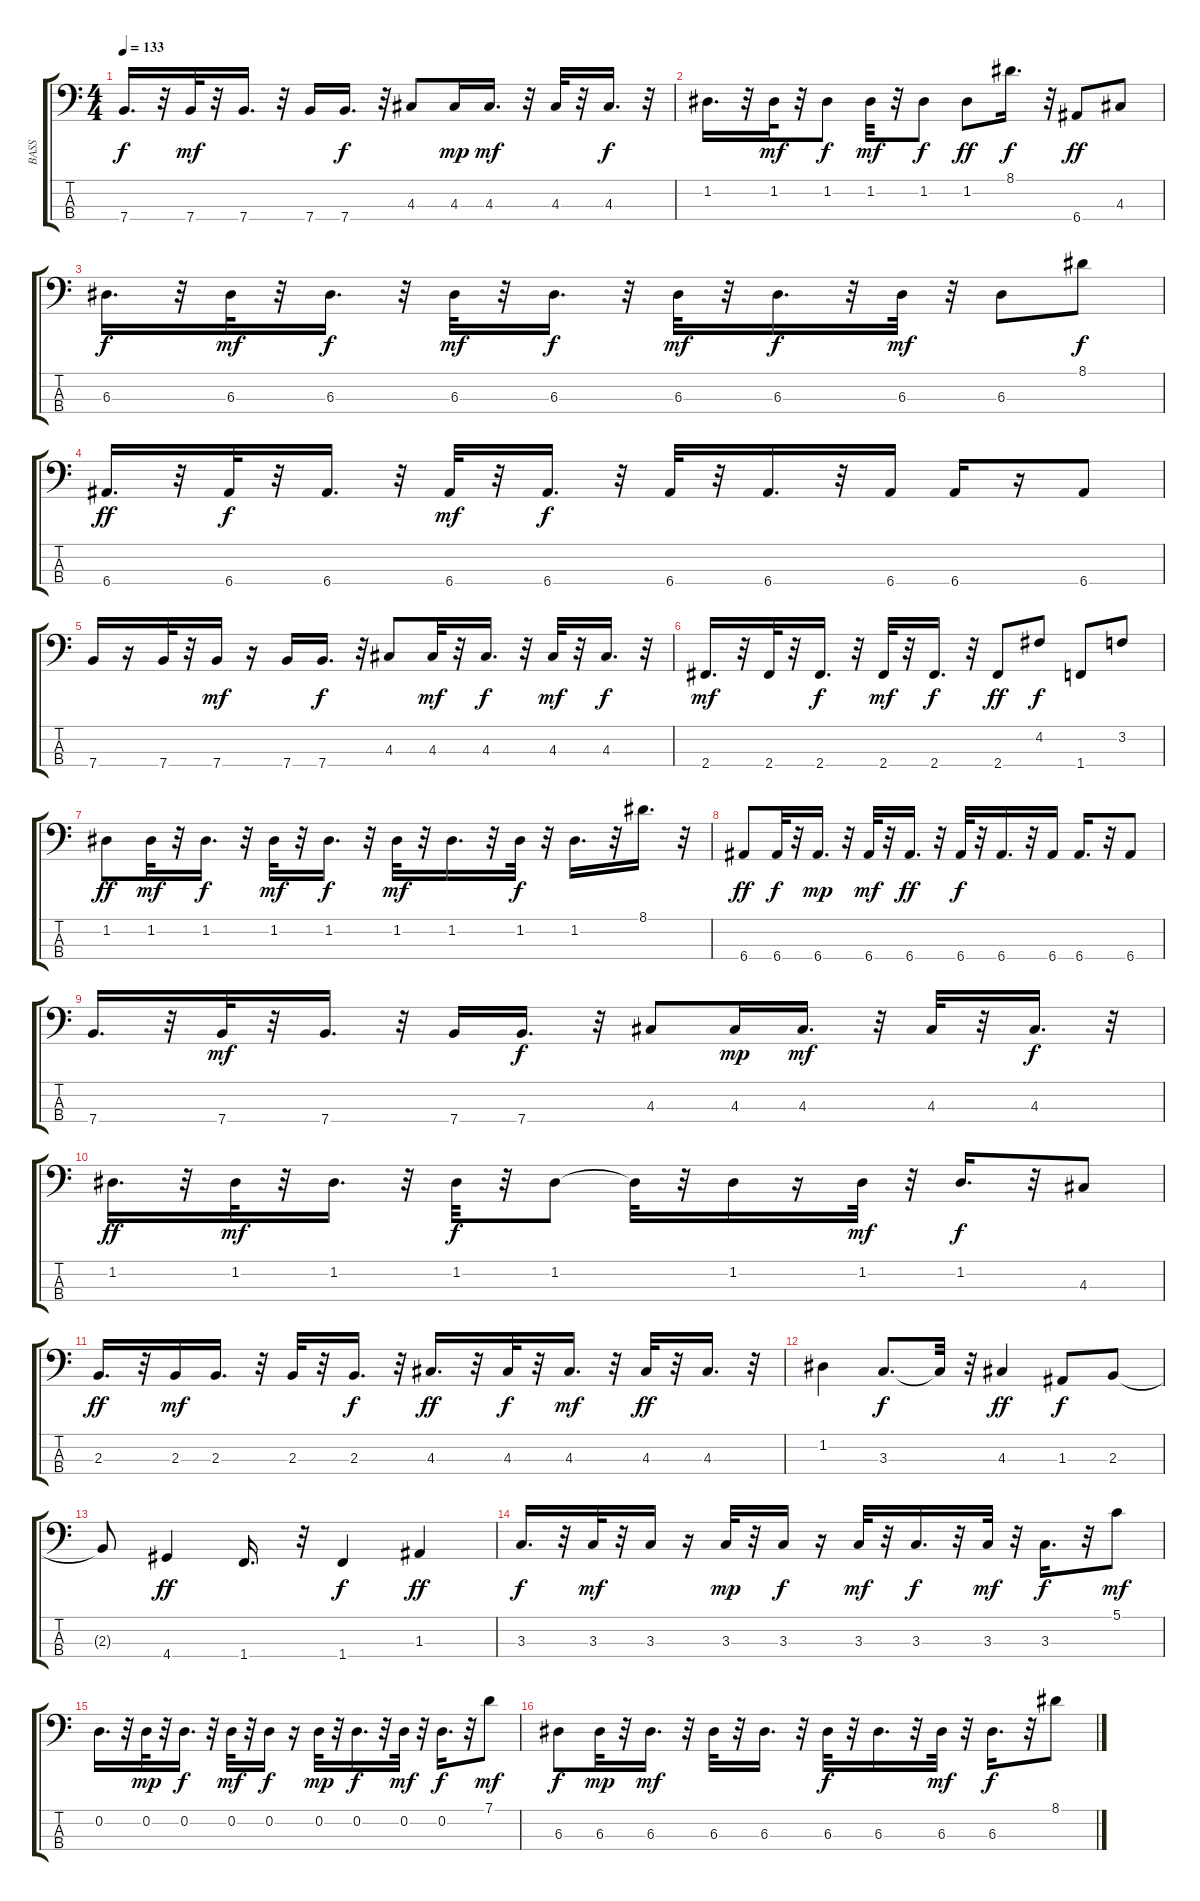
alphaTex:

\track ("BASS                                " "BASS      ") {instrument synthbass2}
\staff {score tabs}
\tuning (G2 D2 A1 E1) {hide}
\ts (4 4)
\tempo 133
\clef f4
\ks c
7.4.16{d dy f} r.32 7.4.32{dy mf} r.32 7.4.16{d} r.32 7.4.16 7.4.16{d dy f} r.32 4.3.8 4.3.16{dy mp} 4.3.16{d dy mf} r.32 4.3.32 r.32 4.3.16{d dy f} r.32 |
1.2.16{d} r.32 1.2.32{dy mf} r.32 1.2.8{dy f} 1.2.32{dy mf} r.32 1.2.8{dy f} 1.2.8{dy ff} 8.1.16{d dy f} r.32 6.4.8{dy ff} 4.3.8 |
6.3.16{d dy f} r.32 6.3.32{dy mf} r.32 6.3.16{d dy f} r.32 6.3.32{dy mf} r.32 6.3.16{d dy f} r.32 6.3.32{dy mf} r.32 6.3.16{d dy f} r.32 6.3.32{dy mf} r.32 6.3.8 8.1.8{dy f} |
6.4.16{d dy ff} r.32 6.4.32{dy f} r.32 6.4.16{d} r.32 6.4.32{dy mf} r.32 6.4.16{d dy f} r.32 6.4.32 r.32 6.4.16{d} r.32 6.4.16 6.4.16 r.16 6.4.8 |
7.4.16 r.16 7.4.32 r.32 7.4.16{dy mf} r.16 7.4.16 7.4.16{d dy f} r.32 4.3.8 4.3.32{dy mf} r.32 4.3.16{d dy f} r.32 4.3.32{dy mf} r.32 4.3.16{d dy f} r.32 |
2.4.16{d dy mf} r.32 2.4.32 r.32 2.4.16{d dy f} r.32 2.4.32{dy mf} r.32 2.4.16{d dy f} r.32 2.4.8{dy ff} 4.2.8{dy f} 1.4.8 3.2.8 |
1.2.8{dy ff} 1.2.32{dy mf} r.32 1.2.16{d dy f} r.32 1.2.32{dy mf} r.32 1.2.16{d dy f} r.32 1.2.32{dy mf} r.32 1.2.16{d} r.32 1.2.32{dy f} r.32 1.2.16{d} r.32 8.1.16{d} r.32 |
6.4.8{dy ff} 6.4.32{dy f} r.32 6.4.16{d dy mp} r.32 6.4.32{dy mf} r.32 6.4.16{d dy ff} r.32 6.4.32{dy f} r.32 6.4.16{d} r.32 6.4.16 6.4.16{d} r.32 6.4.8 |
7.4.16{d} r.32 7.4.32{dy mf} r.32 7.4.16{d} r.32 7.4.16 7.4.16{d dy f} r.32 4.3.8 4.3.16{dy mp} 4.3.16{d dy mf} r.32 4.3.32 r.32 4.3.16{d dy f} r.32 |
1.2.16{d dy ff} r.32 1.2.32{dy mf} r.32 1.2.16{d} r.32 1.2.32{dy f} r.32 1.2.8 1.2{t}.32 r.32 1.2.16 r.16 1.2.32{dy mf} r.32 1.2.16{d dy f} r.32 4.3.8 |
2.3.16{d dy ff} r.32 2.3.16{dy mf} 2.3.16{d} r.32 2.3.32 r.32 2.3.16{d dy f} r.32 4.3.16{d dy ff} r.32 4.3.32{dy f} r.32 4.3.16{d dy mf} r.32 4.3.32{dy ff} r.32 4.3.16{d} r.32 |
1.2.4 3.3.8{d dy f} 3.3{t}.32 r.32 4.3.4{dy ff} 1.3.8{dy f} 2.3.8 |
2.3{t}.8 4.4.4{dy ff} 1.4.16{d} r.32 1.4.4{dy f} 1.3.4{dy ff} |
3.3.16{d dy f} r.32 3.3.32{dy mf} r.32 3.3.16 r.16 3.3.32{dy mp} r.32 3.3.16{dy f} r.16 3.3.32{dy mf} r.32 3.3.16{d dy f} r.32 3.3.32{dy mf} r.32 3.3.16{d dy f} r.32 5.1.8{dy mf} |
0.2.16{d} r.32 0.2.32{dy mp} r.32 0.2.16{d dy f} r.32 0.2.32{dy mf} r.32 0.2.16{dy f} r.16 0.2.32{dy mp} r.32 0.2.16{d dy f} r.32 0.2.32{dy mf} r.32 0.2.16{d dy f} r.32 7.1.8{dy mf} |
6.3.8{dy f} 6.3.32{dy mp} r.32 6.3.16{d dy mf} r.32 6.3.32 r.32 6.3.16{d} r.32 6.3.32{dy f} r.32 6.3.16{d} r.32 6.3.32{dy mf} r.32 6.3.16{d dy f} r.32 8.1.8
